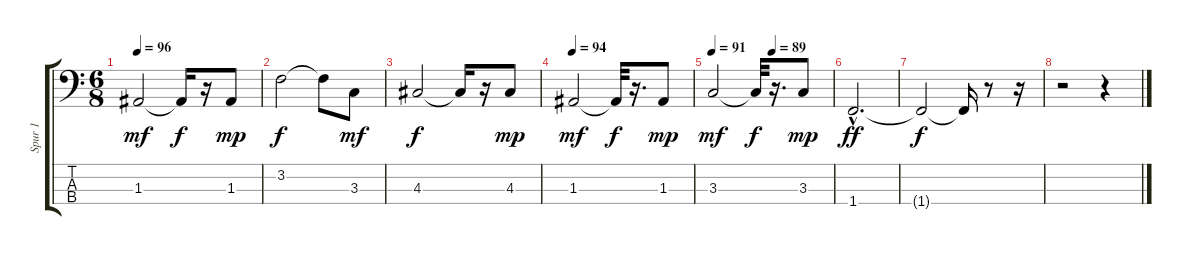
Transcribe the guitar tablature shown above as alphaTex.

\track ("Spur 1" "Spur 1") {instrument acousticbass}
\staff {score tabs}
\tuning (G2 D2 A1 E1) {hide}
\ts (6 8)
\tempo 96
\clef f4
\ks c
1.3.2{dy mf} 1.3{t}.16{dy f} r.16 1.3.8{dy mp} |
3.2.2{dy f} 3.2{t}.8 3.3.8{dy mf} |
4.3.2{dy f} 4.3{t}.16 r.16 4.3.8{dy mp} |
\tempo 94
1.3.2{dy mf} 1.3{t}.32{dy f} r.16{d} 1.3.8{dy mp} |
\tempo 91
\tempo (89 0.5)
3.3.2{dy mf} 3.3{t}.32{dy f} r.16{d} 3.3.8{dy mp} |
1.4{hac}.2{d dy ff} |
1.4{t}.2{dy f} 1.4{t}.16 r.8 r.16 |
r.2 r.4
